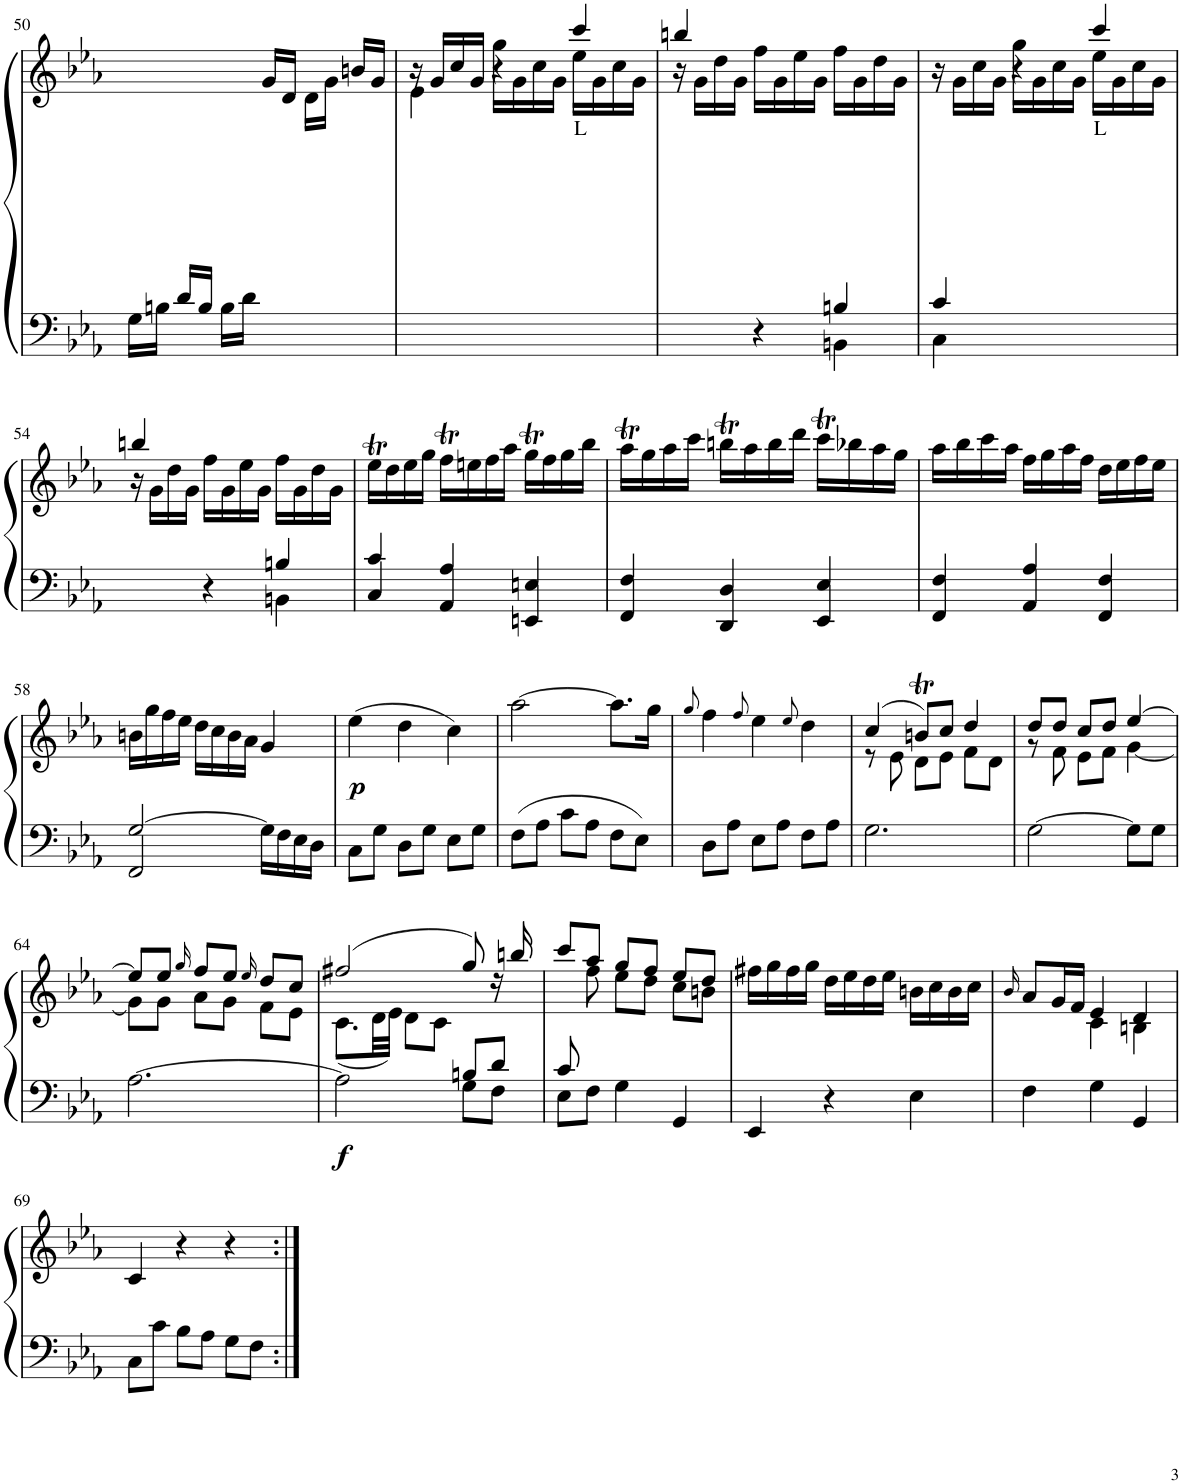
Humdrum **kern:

**kern	**kern	**dynam
*part1	*part1	*part1
*staff2	*staff1	*staff1/2
*I"Piano	*	*
*I'Pno.	*	*
!!LO:PB:g=z
*clefF4	*clefG2	*
*k[b-e-a-]	*k[b-e-a-]	*
*M3/4	*M3/4	*
=50	=50	=50
16G\LL	4ryy	.
16Bn\JJ	.	.
16d/LL	.	.
16B/JJ	.	.
16B\LL	8ryy	.
16d\JJ	.	.
8ryy	16g/LL	.
.	16d/JJ	.
4ryy	16d\LL	.
.	16g\JJ	.
.	16bn/LL	.
.	16g/JJ	.
=51	=51	=51
*	*^	*
4ryy	16r	4e-\	.
.	16g/LL	.	.
.	16cc/	.	.
.	16g/JJ	.	.
4r	16gg\LL	4ryy	.
.	16g\	.	.
.	16cc\	.	.
.	16g\JJ	.	.
!LO:TX:a:t=L	!	!	!
4ryy	16ee-\LL	4ccc/	.
.	16g\	.	.
.	16cc\	.	.
.	16g\JJ	.	.
=52	=52	=52	=52
*^	*	*	*
4ryy	2ryy	16r	4bbn/	.
.	.	16g\LL	.	.
.	.	16dd\	.	.
.	.	16g\JJ	.	.
4r	.	16ff\LL	2ryy	.
.	.	16g\	.	.
.	.	16ee-\	.	.
.	.	16g\JJ	.	.
4Bn/	4BBn\	16ff\LL	.	.
.	.	16g\	.	.
.	.	16dd\	.	.
.	.	16g\JJ	.	.
=53	=53	=53	=53	=53
4c/	4C\	16r	2ryy	.
.	.	16g\LL	.	.
.	.	16cc\	.	.
.	.	16g\JJ	.	.
4r	4ryy	16gg\LL	.	.
.	.	16g\	.	.
.	.	16cc\	.	.
.	.	16g\JJ	.	.
!LO:TX:a:t=L	!	!	!	!
4ryy	4ryy	16ee-\LL	4ccc/	.
.	.	16g\	.	.
.	.	16cc\	.	.
.	.	16g\JJ	.	.
!!LO:LB:g=z	!!
=54	=54	=54	=54	=54
4ryy	2ryy	16r	4bbn/	.
.	.	16g\LL	.	.
.	.	16dd\	.	.
.	.	16g\JJ	.	.
4r	.	16ff\LL	2ryy	.
.	.	16g\	.	.
.	.	16ee-\	.	.
.	.	16g\JJ	.	.
4Bn/	4BBn\	16ff\LL	.	.
.	.	16g\	.	.
.	.	16dd\	.	.
.	.	16g\JJ	.	.
*	*	*v	*v	*
=55	=55	=55	=55
4c/	4C/	16ee-T\LL	.
.	.	16dd\	.
.	.	16ee-\	.
.	.	16gg\JJ	.
4A-/	4AA-/	16ffT\LL	.
.	.	16een\	.
.	.	16ff\	.
.	.	16aa-\JJ	.
4En/	4EEn/	16ggt\LL	.
.	.	16ff\	.
.	.	16gg\	.
.	.	16bb-\JJ	.
=56	=56	=56	=56
4F/	4FF/	16aa-T\LL	.
.	.	16gg\	.
.	.	16aa-\	.
.	.	16ccc\JJ	.
4D/	4DD/	16bbnt\LL	.
.	.	16aa-\	.
.	.	16bb\	.
.	.	16ddd\JJ	.
4E-/	4EE-/	16cccT\LL	.
.	.	16bb-X\	.
.	.	16aa-\	.
.	.	16gg\JJ	.
=57	=57	=57	=57
4F/	4FF/	16aa-\LL	.
.	.	16bb-\	.
.	.	16ccc\	.
.	.	16aa-\JJ	.
4A-/	4AA-/	16ff\LL	.
.	.	16gg\	.
.	.	16aa-\	.
.	.	16ff\JJ	.
4F/	4FF/	16dd\LL	.
.	.	16ee-\	.
.	.	16ff\	.
.	.	16ee-\JJ	.
!!LO:LB:g=z
=58	=58	=58	=58
[2G/	2FF/	16bn\LL	.
.	.	16gg\	.
.	.	16ff\	.
.	.	16ee-\JJ	.
.	.	16dd\LL	.
.	.	16cc\	.
.	.	16b\	.
.	.	16a-\JJ	.
16G\LL]	4ryy	4g/	.
16F\	.	.	.
16E-\	.	.	.
16D\JJ	.	.	.
*v	*v	*	*
=59	=59	=59
!	!	!LO:DY:b
8C\L	(4ee-\	p
8G\J	.	.
8D\L	4dd\	.
8G\J	.	.
8E-\L	4cc\)	.
8G\J	.	.
=60	=60	=60
8F\L	[2aa-\	.
8A-\J	.	.
8c\L	.	.
8A-\J	.	.
8F\L	8.aa-\L]	.
8E-\J	.	.
.	16gg\Jk	.
=61	=61	=61
.	8qgg/	.
8D\L	4ff\	.
8A-\J	.	.
.	8qff/	.
8E-\L	4ee-\	.
8A-\J	.	.
.	8qee-/	.
8F\L	4dd\	.
8A-\J	.	.
=62	=62	=62
*	*^	*
2.G\	(4cc/	8r	.
.	.	8e-\	.
.	8bnt/L)	8d\L	.
.	8cc/J	8e-\J	.
.	4dd/	8f\L	.
.	.	8d\J	.
=63	=63	=63	=63
[2G\	8dd/L	8r	.
.	8dd/J	8f\	.
.	8cc/L	8e-\L	.
.	8dd/J	8f\J	.
8G\L]	[4ee-/	[4g\	.
8G\J	.	.	.
!!LO:LB:g=z	!!
=64	=64	=64	=64
[2.A-\	8ee-/L]	8g\L]	.
.	8ee-/J	8g\J	.
.	16qgg/	.	.
.	8ff/L	8a-\L	.
.	8ee-/J	8g\J	.
.	16qee-/	.	.
.	8dd/L	8f\L	.
.	8cc/J	8e-\J	.
=65	=65	=65	=65
*^	*	*	*
!	!	!	!	!LO:DY:b=2
2ryy	2A-\]	(2ff#X/	(8.c\L	f
.	.	.	32d\LL	.
.	.	.	32e-\JJJ)	.
.	.	.	8d\L	.
.	.	.	8c\J	.
8Bn/L	8G\L	8gg/)	4ryy	.
8d/J	8F\J	16r	.	.
.	.	16bbn/	.	.
=66	=66	=66	=66	=66
8E-\L	8c/	8ccc/L	8ryy	.
8F\J	2ryy	8aa-/J	8ff\	.
4G\	.	8gg/L	8ee-\L	.
.	.	8ff/J	8dd\J	.
4GG/	.	8ee-/L	8cc\L	.
.	8ryy	8dd/J	8bn\J	.
*v	*v	*	*	*
*	*v	*v	*
=67	=67	=67
4EE-/	16ff#X\LL	.
.	16gg\	.
.	16ff#\	.
.	16gg\JJ	.
4r	16dd\LL	.
.	16ee-\	.
.	16dd\	.
.	16ee-\JJ	.
4E-\	16bn\LL	.
.	16cc\	.
.	16b\	.
.	16cc\JJ	.
=68	=68	=68
.	16qb-/	.
*	*^	*
4F\	8a-/L	4ryy	.
.	16g/L	.	.
.	16f/JJ	.	.
4G\	4e-/	4c\	.
4GG/	4d/	4Bn\	.
*	*v	*v	*
!!LO:LB:g=z
=69	=69	=69
8C\L	4c/	.
8c\J	.	.
8B-\L	4r	.
8A-\J	.	.
8G\L	4r	.
8F\J	.	.
=:|!	=:|!	=:|!
*-	*-	*-
